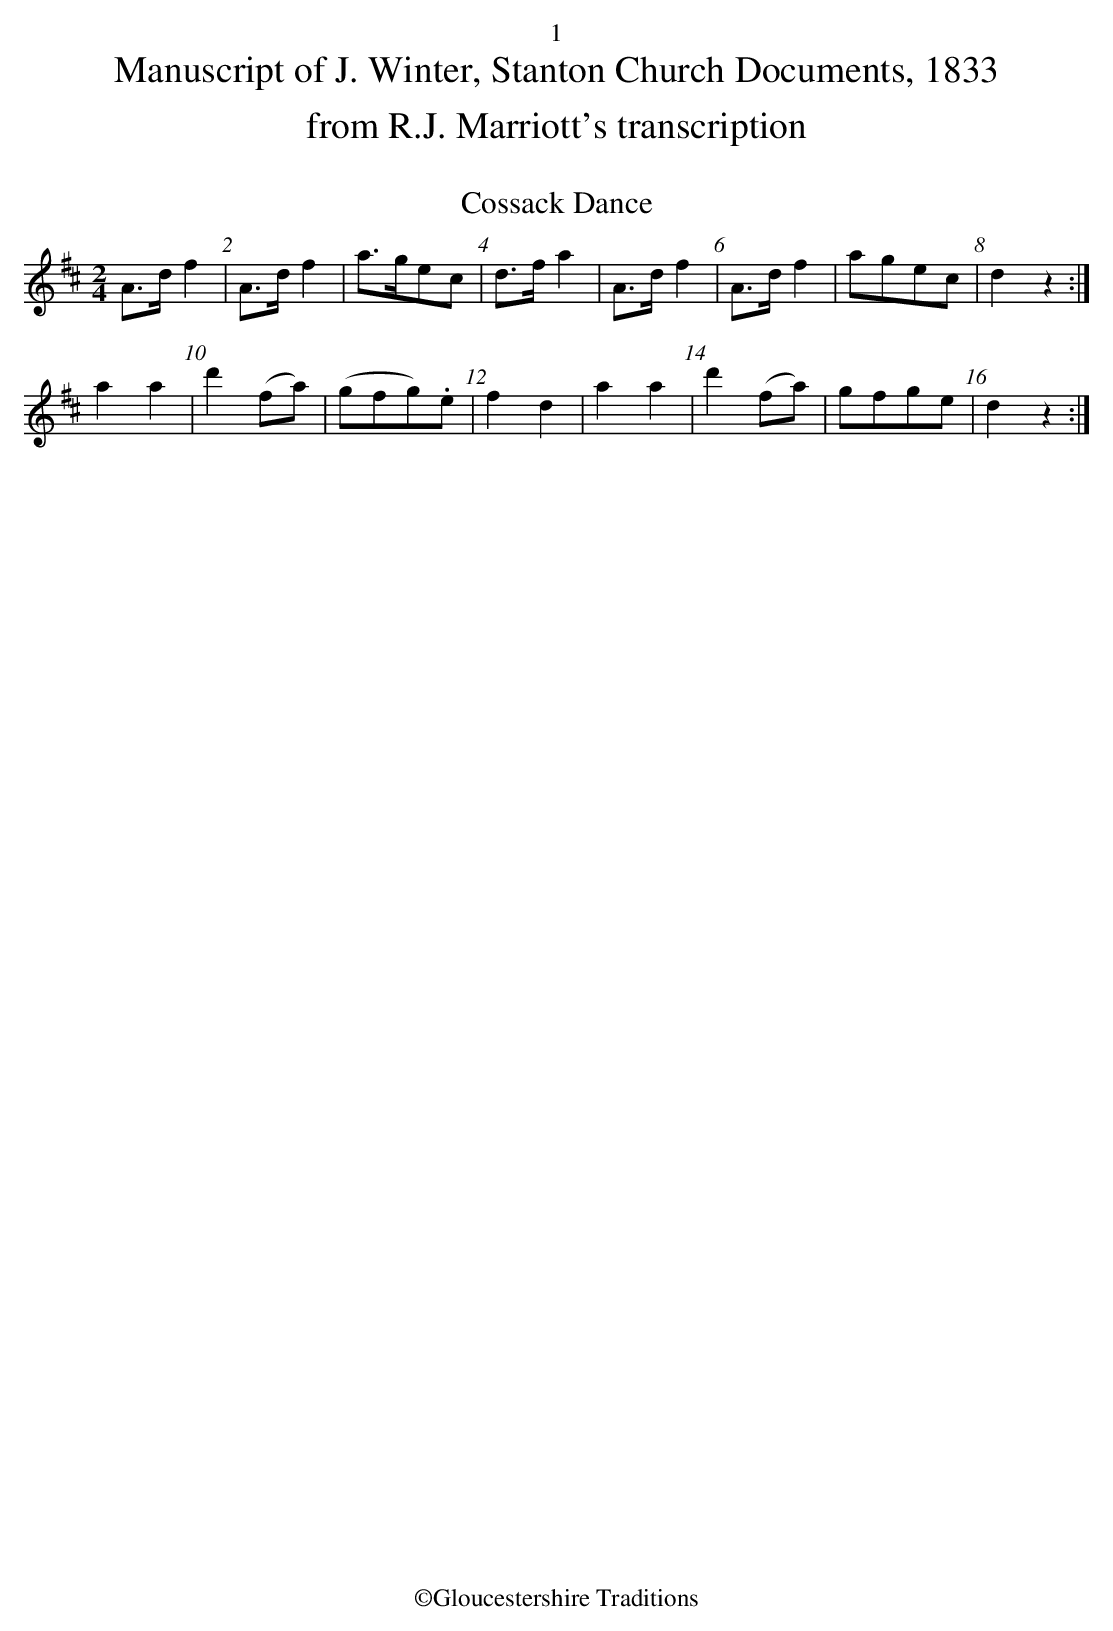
X:1
T:Cossack Dance
M:2/4
L:1/8
K:D
A>df2|A>df2|a>gec|d>fa2|A>df2|A>df2|agec|d2z2:|
a2a2|d'2(fa)|(gfg).e|f2d2|a2a2|d'2(fa)|gfge|d2z2:|]
